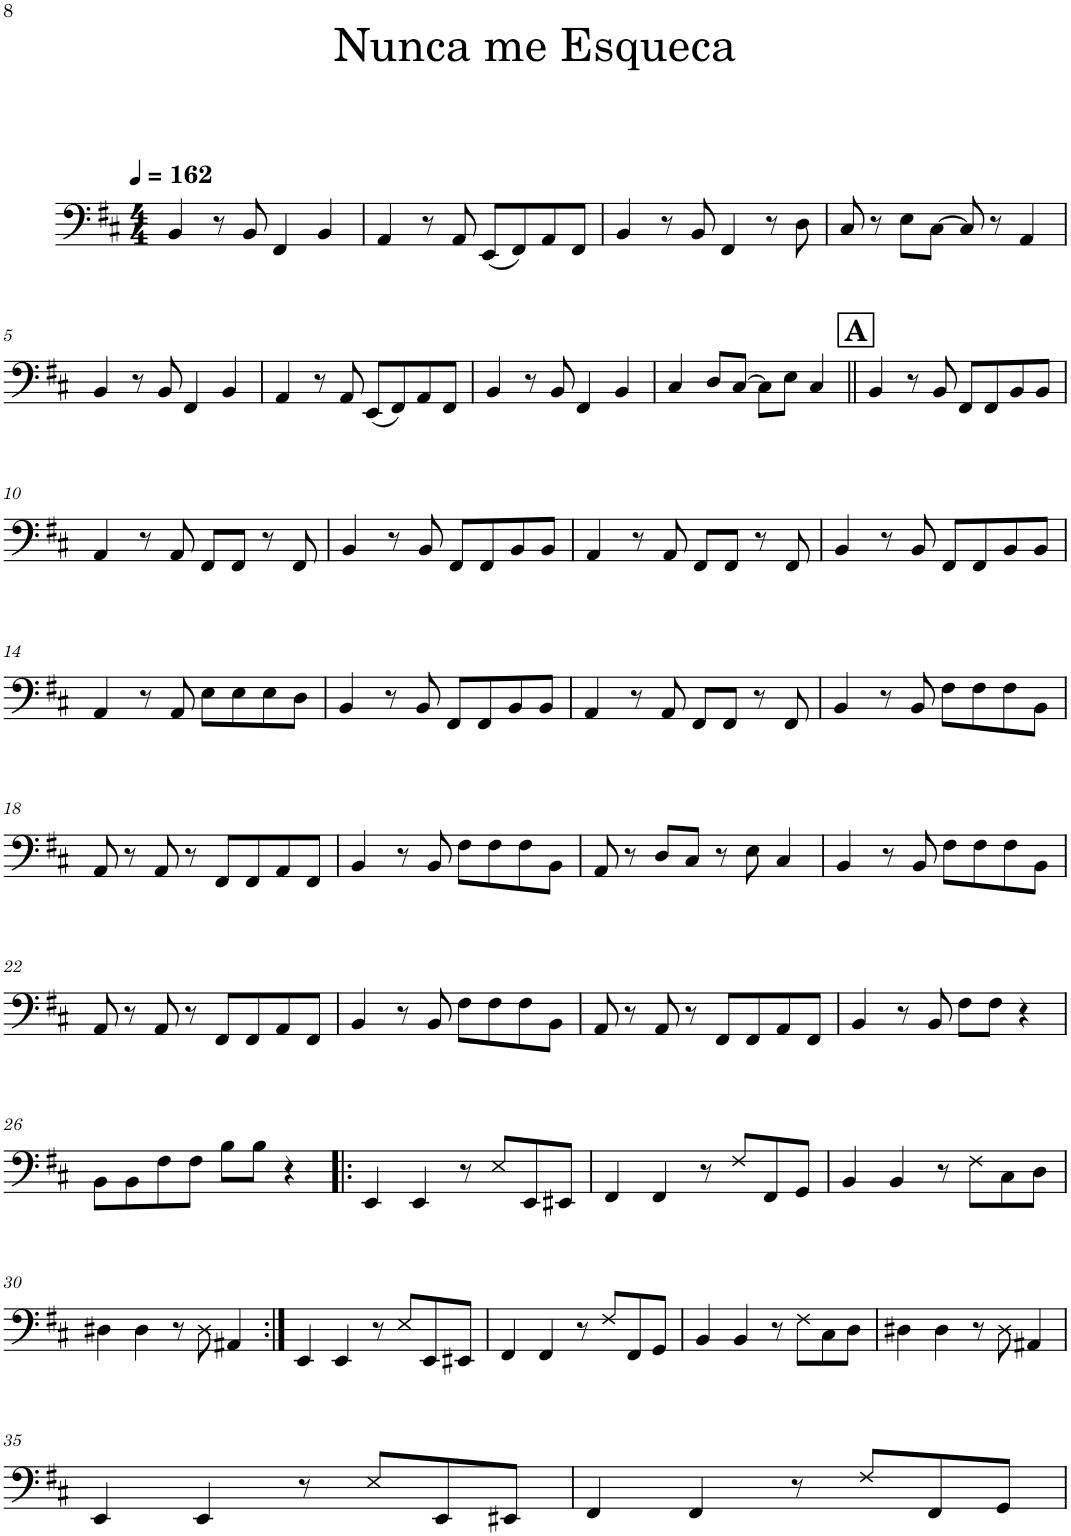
**kern
*part1
*staff1
*I"Bass Guitar
*I'B. Guit.
!!LO:PB:g=z
*clefF4
*Trd7c12
*k[f#c#]
*M4/4
*MM162
=1
4BB/
8r
8BB/
4FF#/
4BB/
=2
4AA/
8r
8AA/
(8EE/L
8FF#/)
8AA/
8FF#/J
=3
4BB/
8r
8BB/
4FF#/
8r
8D\
=4
8C#/
8r
8E\L
[8C#\J
8C#/]
8r
4AA/
!!LO:LB:g=z
=5
4BB/
8r
8BB/
4FF#/
4BB/
=6
4AA/
8r
8AA/
(8EE/L
8FF#/)
8AA/
8FF#/J
=7
4BB/
8r
8BB/
4FF#/
4BB/
=8
4C#/
8D/L
[8C#/J
8C#\L]
8E\J
4C#/
!!LO:REH:place=s1:a:B:cj:fs=14:t=A
=9||
4BB/
8r
8BB/
8FF#/L
8FF#/
8BB/
8BB/J
!!LO:LB:g=z
=10
4AA/
8r
8AA/
8FF#/L
8FF#/J
8r
8FF#/
=11
4BB/
8r
8BB/
8FF#/L
8FF#/
8BB/
8BB/J
=12
4AA/
8r
8AA/
8FF#/L
8FF#/J
8r
8FF#/
=13
4BB/
8r
8BB/
8FF#/L
8FF#/
8BB/
8BB/J
!!LO:LB:g=z
=14
4AA/
8r
8AA/
8E\L
8E\
8E\
8D\J
=15
4BB/
8r
8BB/
8FF#/L
8FF#/
8BB/
8BB/J
=16
4AA/
8r
8AA/
8FF#/L
8FF#/J
8r
8FF#/
=17
4BB/
8r
8BB/
8F#\L
8F#\
8F#\
8BB\J
!!LO:LB:g=z
=18
8AA/
8r
8AA/
8r
8FF#/L
8FF#/
8AA/
8FF#/J
=19
4BB/
8r
8BB/
8F#\L
8F#\
8F#\
8BB\J
=20
8AA/
8r
8D/L
8C#/J
8r
8E\
4C#/
=21
4BB/
8r
8BB/
8F#\L
8F#\
8F#\
8BB\J
!!LO:LB:g=z
=22
8AA/
8r
8AA/
8r
8FF#/L
8FF#/
8AA/
8FF#/J
=23
4BB/
8r
8BB/
8F#\L
8F#\
8F#\
8BB\J
=24
8AA/
8r
8AA/
8r
8FF#/L
8FF#/
8AA/
8FF#/J
=25
4BB/
8r
8BB/
8F#\L
8F#\J
4r
!!LO:LB:g=z
=26
8BB\L
8BB\
8F#\
8F#\J
8B\L
8B\J
4r
=27!|:
4EE/
4EE/
8r
8E/L
8EE/
8EE#X/J
=28
4FF#/
4FF#/
8r
8F#/L
8FF#/
8GG/J
=29
4BB/
4BB/
8r
8F#\L
8C#\
8D\J
!!LO:LB:g=z
=30
4D#X\
4D#\
8r
8D#\
4AA#X/
=31:|!
4EE/
4EE/
8r
8E/L
8EE/
8EE#X/J
=32
4FF#/
4FF#/
8r
8F#/L
8FF#/
8GG/J
=33
4BB/
4BB/
8r
8F#\L
8C#\
8D\J
=34
4D#X\
4D#\
8r
8D#\
4AA#X/
!!LO:LB:g=z
=35
4EE/
4EE/
8r
8E/L
8EE/
8EE#X/J
=36
4FF#/
4FF#/
8r
8F#/L
8FF#/
8GG/J
=
*-
